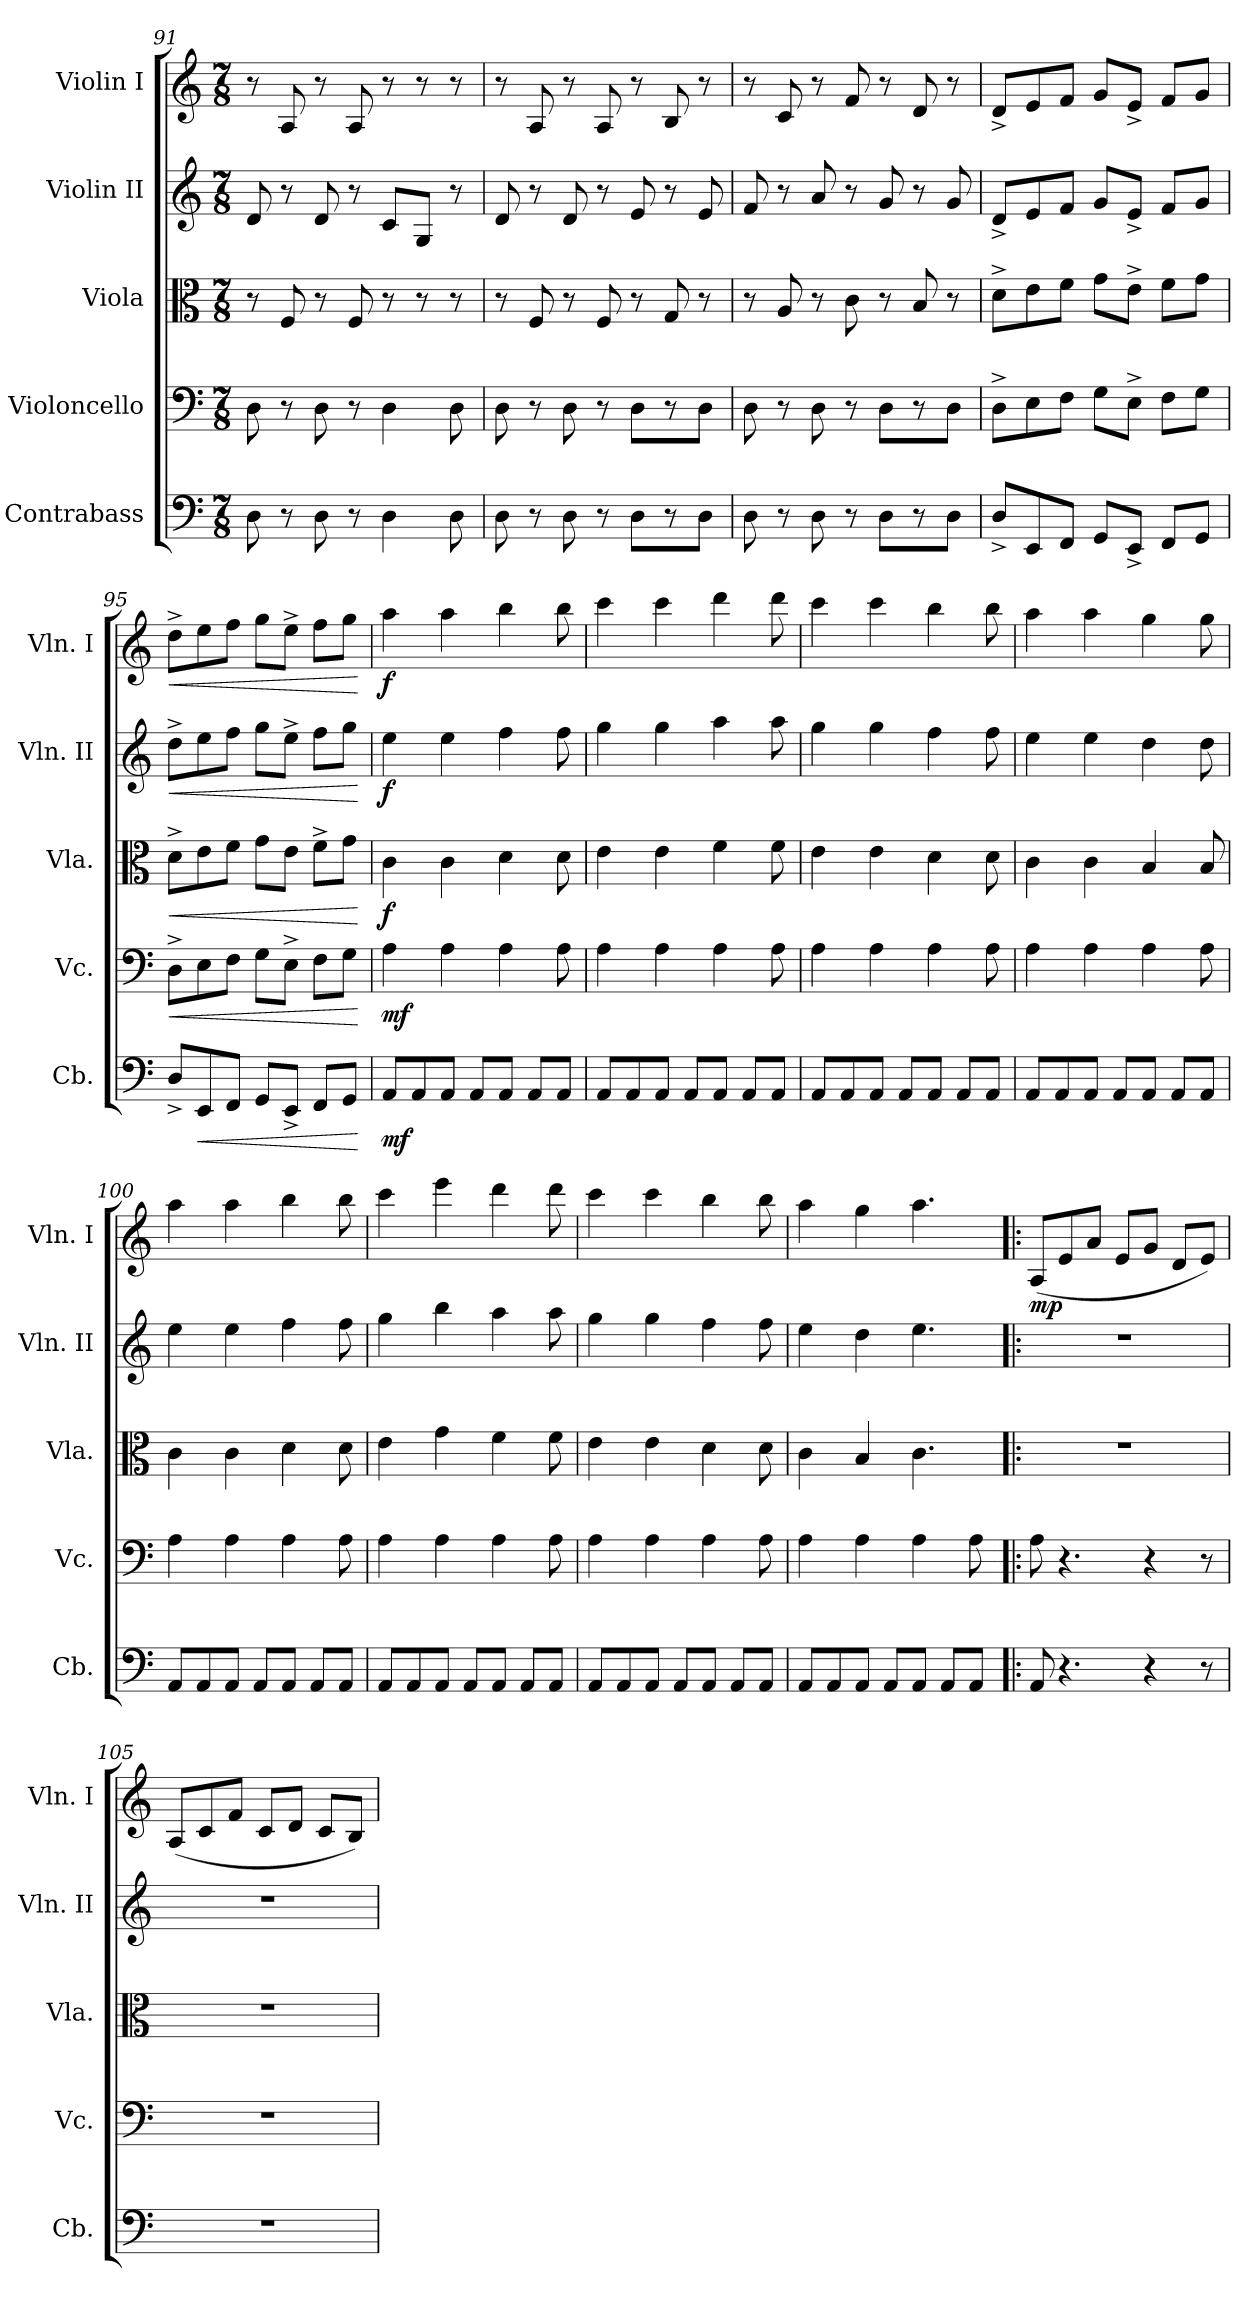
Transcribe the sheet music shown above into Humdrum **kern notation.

**kern	**dynam	**kern	**dynam	**kern	**dynam	**kern	**dynam	**kern	**dynam
*part5	*part5	*part4	*part4	*part3	*part3	*part2	*part2	*part1	*part1
*staff5	*staff5	*staff4	*staff4	*staff3	*staff3	*staff2	*staff2	*staff1	*staff1
*I"Contrabass	*	*I"Violoncello	*	*I"Viola	*	*I"Violin II	*	*I"Violin I	*
*I'Cb.	*	*I'Vc.	*	*I'Vla.	*	*I'Vln. II	*	*I'Vln. I	*
*clefF4	*	*clefF4	*	*clefC3	*	*clefG2	*	*clefG2	*
*ITrd7c12	*	*	*	*	*	*	*	*	*
*k[]	*	*k[]	*	*k[]	*	*k[]	*	*k[]	*
*M7/8	*	*M7/8	*	*M7/8	*	*M7/8	*	*M7/8	*
=91	=91	=91	=91	=91	=91	=91	=91	=91	=91
8DD\	.	8D\	.	8r	.	8d/	.	8r	.
8r	.	8r	.	8F/	.	8r	.	8A/	.
8DD\	.	8D\	.	8r	.	8d/	.	8r	.
8r	.	8r	.	8F/	.	8r	.	8A/	.
4DD\	.	4D\	.	8r	.	8c/L	.	8r	.
.	.	.	.	8r	.	8G/J	.	8r	.
8DD\	.	8D\	.	8r	.	8r	.	8r	.
!!LO:PB:g=z
=92	=92	=92	=92	=92	=92	=92	=92	=92	=92
8DD\	.	8D\	.	8r	.	8d/	.	8r	.
8r	.	8r	.	8F/	.	8r	.	8A/	.
8DD\	.	8D\	.	8r	.	8d/	.	8r	.
8r	.	8r	.	8F/	.	8r	.	8A/	.
8DD\L	.	8D\L	.	8r	.	8e/	.	8r	.
8r	.	8r	.	8G/	.	8r	.	8B/	.
8DD\J	.	8D\J	.	8r	.	8e/	.	8r	.
=93	=93	=93	=93	=93	=93	=93	=93	=93	=93
8DD\	.	8D\	.	8r	.	8f/	.	8r	.
8r	.	8r	.	8A/	.	8r	.	8c/	.
8DD\	.	8D\	.	8r	.	8a/	.	8r	.
8r	.	8r	.	8c\	.	8r	.	8f/	.
8DD\L	.	8D\L	.	8r	.	8g/	.	8r	.
8r	.	8r	.	8B/	.	8r	.	8d/	.
8DD\J	.	8D\J	.	8r	.	8g/	.	8r	.
=94	=94	=94	=94	=94	=94	=94	=94	=94	=94
8DD^/L	.	8D^\L	.	8d^\L	.	8d^/L	.	8d^/L	.
8EEE/	.	8E\	.	8e\	.	8e/	.	8e/	.
8FFF/J	.	8F\J	.	8f\J	.	8f/J	.	8f/J	.
8GGG/L	.	8G\L	.	8g\L	.	8g/L	.	8g/L	.
8EEE^/J	.	8E^\J	.	8e^\J	.	8e^/J	.	8e^/J	.
8FFF/L	.	8F\L	.	8f\L	.	8f/L	.	8f/L	.
8GGG/J	.	8G\J	.	8g\J	.	8g/J	.	8g/J	.
=95	=95	=95	=95	=95	=95	=95	=95	=95	=95
!	!	!	!LO:HP:b	!	!LO:HP:b	!	!LO:HP:b	!	!LO:HP:b
8DD^/L	.	8D^\L	<	8d^\L	<	8dd^\L	<	8dd^\L	<
!	!LO:HP:b	!	!	!	!	!	!	!	!
8EEE/	<	8E\	.	8e\	.	8ee\	.	8ee\	.
8FFF/J	.	8F\J	.	8f\J	.	8ff\J	.	8ff\J	.
8GGG/L	.	8G\L	.	8g\L	.	8gg\L	.	8gg\L	.
8EEE^/J	.	8E^\J	.	8e\J	.	8ee^\J	.	8ee^\J	.
8FFF/L	.	8F\L	.	8f^\L	.	8ff\L	.	8ff\L	.
8GGG/J	.	8G\J	.	8g\J	.	8gg\J	.	8gg\J	.
.	[	.	[	.	[	.	[	.	[
!!LO:LB:g=z
=96	=96	=96	=96	=96	=96	=96	=96	=96	=96
!	!LO:DY:b	!	!LO:DY:b	!	!LO:DY:b	!	!LO:DY:b	!	!LO:DY:b
8AAA/L	mf	4A\	mf	4c\	f	4ee\	f	4aa\	f
8AAA/	.	.	.	.	.	.	.	.	.
8AAA/J	.	4A\	.	4c\	.	4ee\	.	4aa\	.
8AAA/L	.	.	.	.	.	.	.	.	.
8AAA/J	.	4A\	.	4d\	.	4ff\	.	4bb\	.
8AAA/L	.	.	.	.	.	.	.	.	.
8AAA/J	.	8A\	.	8d\	.	8ff\	.	8bb\	.
=97	=97	=97	=97	=97	=97	=97	=97	=97	=97
8AAA/L	.	4A\	.	4e\	.	4gg\	.	4ccc\	.
8AAA/	.	.	.	.	.	.	.	.	.
8AAA/J	.	4A\	.	4e\	.	4gg\	.	4ccc\	.
8AAA/L	.	.	.	.	.	.	.	.	.
8AAA/J	.	4A\	.	4f\	.	4aa\	.	4ddd\	.
8AAA/L	.	.	.	.	.	.	.	.	.
8AAA/J	.	8A\	.	8f\	.	8aa\	.	8ddd\	.
=98	=98	=98	=98	=98	=98	=98	=98	=98	=98
8AAA/L	.	4A\	.	4e\	.	4gg\	.	4ccc\	.
8AAA/	.	.	.	.	.	.	.	.	.
8AAA/J	.	4A\	.	4e\	.	4gg\	.	4ccc\	.
8AAA/L	.	.	.	.	.	.	.	.	.
8AAA/J	.	4A\	.	4d\	.	4ff\	.	4bb\	.
8AAA/L	.	.	.	.	.	.	.	.	.
8AAA/J	.	8A\	.	8d\	.	8ff\	.	8bb\	.
=99	=99	=99	=99	=99	=99	=99	=99	=99	=99
8AAA/L	.	4A\	.	4c\	.	4ee\	.	4aa\	.
8AAA/	.	.	.	.	.	.	.	.	.
8AAA/J	.	4A\	.	4c\	.	4ee\	.	4aa\	.
8AAA/L	.	.	.	.	.	.	.	.	.
8AAA/J	.	4A\	.	4B/	.	4dd\	.	4gg\	.
8AAA/L	.	.	.	.	.	.	.	.	.
8AAA/J	.	8A\	.	8B/	.	8dd\	.	8gg\	.
=100	=100	=100	=100	=100	=100	=100	=100	=100	=100
8AAA/L	.	4A\	.	4c\	.	4ee\	.	4aa\	.
8AAA/	.	.	.	.	.	.	.	.	.
8AAA/J	.	4A\	.	4c\	.	4ee\	.	4aa\	.
8AAA/L	.	.	.	.	.	.	.	.	.
8AAA/J	.	4A\	.	4d\	.	4ff\	.	4bb\	.
8AAA/L	.	.	.	.	.	.	.	.	.
8AAA/J	.	8A\	.	8d\	.	8ff\	.	8bb\	.
!!LO:PB:g=z
=101	=101	=101	=101	=101	=101	=101	=101	=101	=101
8AAA/L	.	4A\	.	4e\	.	4gg\	.	4ccc\	.
8AAA/	.	.	.	.	.	.	.	.	.
8AAA/J	.	4A\	.	4g\	.	4bb\	.	4eee\	.
8AAA/L	.	.	.	.	.	.	.	.	.
8AAA/J	.	4A\	.	4f\	.	4aa\	.	4ddd\	.
8AAA/L	.	.	.	.	.	.	.	.	.
8AAA/J	.	8A\	.	8f\	.	8aa\	.	8ddd\	.
=102	=102	=102	=102	=102	=102	=102	=102	=102	=102
8AAA/L	.	4A\	.	4e\	.	4gg\	.	4ccc\	.
8AAA/	.	.	.	.	.	.	.	.	.
8AAA/J	.	4A\	.	4e\	.	4gg\	.	4ccc\	.
8AAA/L	.	.	.	.	.	.	.	.	.
8AAA/J	.	4A\	.	4d\	.	4ff\	.	4bb\	.
8AAA/L	.	.	.	.	.	.	.	.	.
8AAA/J	.	8A\	.	8d\	.	8ff\	.	8bb\	.
=103	=103	=103	=103	=103	=103	=103	=103	=103	=103
8AAA/L	.	4A\	.	4c\	.	4ee\	.	4aa\	.
8AAA/	.	.	.	.	.	.	.	.	.
8AAA/J	.	4A\	.	4B/	.	4dd\	.	4gg\	.
8AAA/L	.	.	.	.	.	.	.	.	.
8AAA/J	.	4A\	.	4.c\	.	4.ee\	.	4.aa\	.
8AAA/L	.	.	.	.	.	.	.	.	.
8AAA/J	.	8A\	.	.	.	.	.	.	.
=104!|:	=104!|:	=104!|:	=104!|:	=104!|:	=104!|:	=104!|:	=104!|:	=104!|:	=104!|:
!	!	!	!	!	!	!	!	!	!LO:DY:b
8AAA/	.	8A\	.	2..r	.	2..r	.	(8A/L	mp
4.r	.	4.r	.	.	.	.	.	8e/	.
.	.	.	.	.	.	.	.	8a/J	.
.	.	.	.	.	.	.	.	8e/L	.
4r	.	4r	.	.	.	.	.	8g/J	.
.	.	.	.	.	.	.	.	8d/L	.
8r	.	8r	.	.	.	.	.	8e/J)	.
=105	=105	=105	=105	=105	=105	=105	=105	=105	=105
2..r	.	2..r	.	2..r	.	2..r	.	(8A/L	.
.	.	.	.	.	.	.	.	8c/	.
.	.	.	.	.	.	.	.	8f/J	.
.	.	.	.	.	.	.	.	8c/L	.
.	.	.	.	.	.	.	.	8d/J	.
.	.	.	.	.	.	.	.	8c/L	.
.	.	.	.	.	.	.	.	8B/J)	.
=	=	=	=	=	=	=	=	=	=
*-	*-	*-	*-	*-	*-	*-	*-	*-	*-
